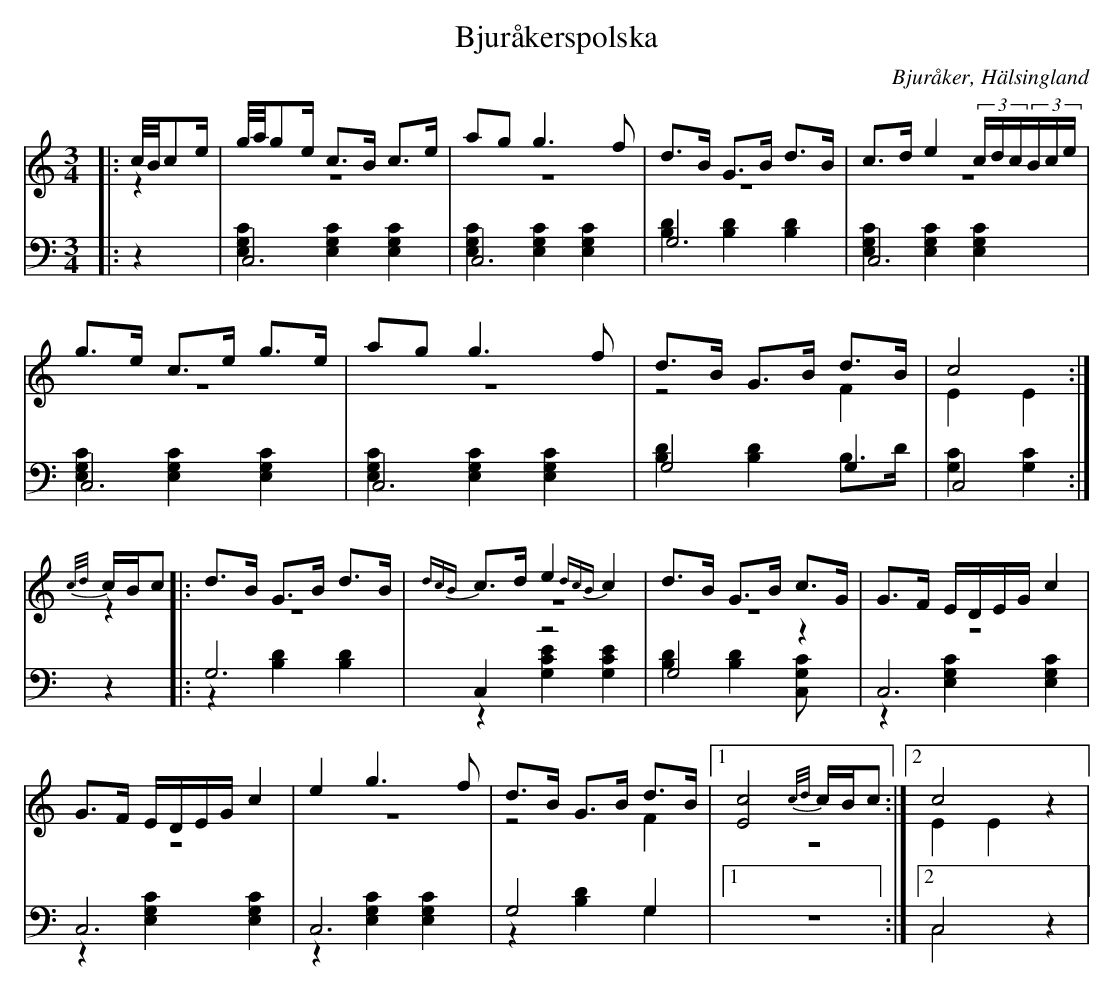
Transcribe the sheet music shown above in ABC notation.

X:1
T: Bjuråkerspolska
O: Bjuråker, Hälsingland
M: 3/4
L: 1/8
K: C
V:1
V:2 merge
V:3
V:4 merge
V:1
|:c//B//ce/|g//a//ge/ c>B c>e|ag g3 f|d>B G>B d>B|c>d e2 (3c/d/c/(3B/c/e/|
g>e c>e g>e|ag g3 f|d>B G>B d>B|c4:|
{c/d/}c/B/c |:d>B G>B d>B|{dcB}c>d e2 {dcB}c2|d>B G>B c>G|G>F E/D/E/G/ c2|
G>F E/D/E/G/ c2|e2 g3 f|d>B G>B d>B|1 [E4c4] {c/d/}c/B/c:|2 c4 z2|
V:2
|:z2|z6|z6|z6|z6|
z6|z6|z4 F2|E2 E2:|
z2|:z6|z6|z6|z6|
 z6|z6|z4 F2|1 z6:|2 E2 E2 z2|
V:3 clef=bass
|:z2|C,6|C,6|G,6|C,6|
C,6|C,6|G,4 G,2|C,4:|
z2|:G,6|C,2 z4|G,4 z2|C,6|
 C,6|C,6|G,4 G,2|1 z6:|2 C,4 z2|
V:4 clef=bass
|:z2|[E,2G,2C2] [E,2G,2C2] [E,2G,2C2]|[E,2G,2C2] [E,2G,2C2] [E,2G,2C2]|[B,2D2] [B,2D2] [B,2D2]|[E,2G,2C2] [E,2G,2C2] [E,2G,2C2]|
[E,2G,2C2] [E,2G,2C2] [E,2G,2C2]|[E,2G,2C2] [E,2G,2C2] [E,2G,2C2]|[B,2D2] [B,2D2] B,>D|[G,2C2][G,2C2]:|
z2|:z2 [B,2D2] [B,2D2]|z2 [G,2C2E2] [G,2C2E2]|[B,2D2][B,2D2] [C,2G,C2]|z2 [E,2G,2C2] [E,2G,2C2]|
z2 [E,2G,2C2] [E,2G,2C2]|z2 [E,2G,2C2] [E,2G,2C2]|z2 [B,2D2] G,2|1 z6:|2 C,4 z2|
